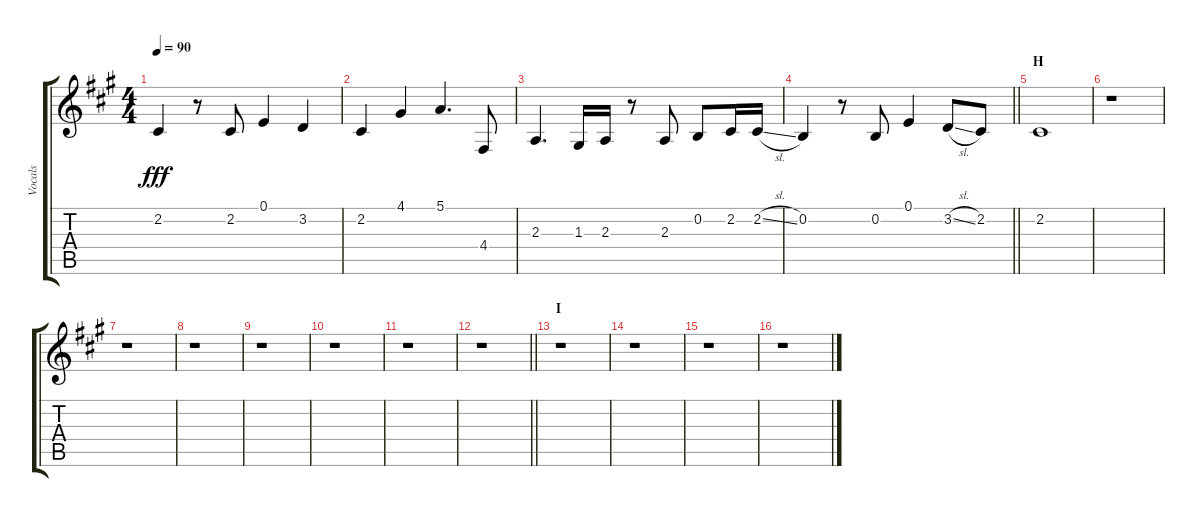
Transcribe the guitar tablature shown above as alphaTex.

\track ("Vocals" "Vocals") {instrument voiceoohs}
\staff {score tabs}
\tuning (E4 B3 G3 D3 A2 E2) {hide}
\ts (4 4)
\tempo 90
\clef g2
\ks a
2.2.4{dy fff} r.8 2.2.8 0.1.4 3.2.4 |
2.2.4 4.1.4 5.1.4{d} 4.4.8 |
2.3.4{d} 1.3.16 2.3.16 r.8 2.3.8 0.2.8 2.2.16 2.2{sl}.16 |
\barLineRight lightlight
0.2.4 r.8 0.2.8 0.1.4 3.2{sl}.8 2.2.8 |
\section ("" "H")
2.2.1 |
r.1 |
r.1 |
r.1 |
r.1 |
r.1 |
r.1 |
\barLineRight lightlight
r.1 |
\section ("" "I")
r.1 |
r.1 |
r.1 |
r.1
